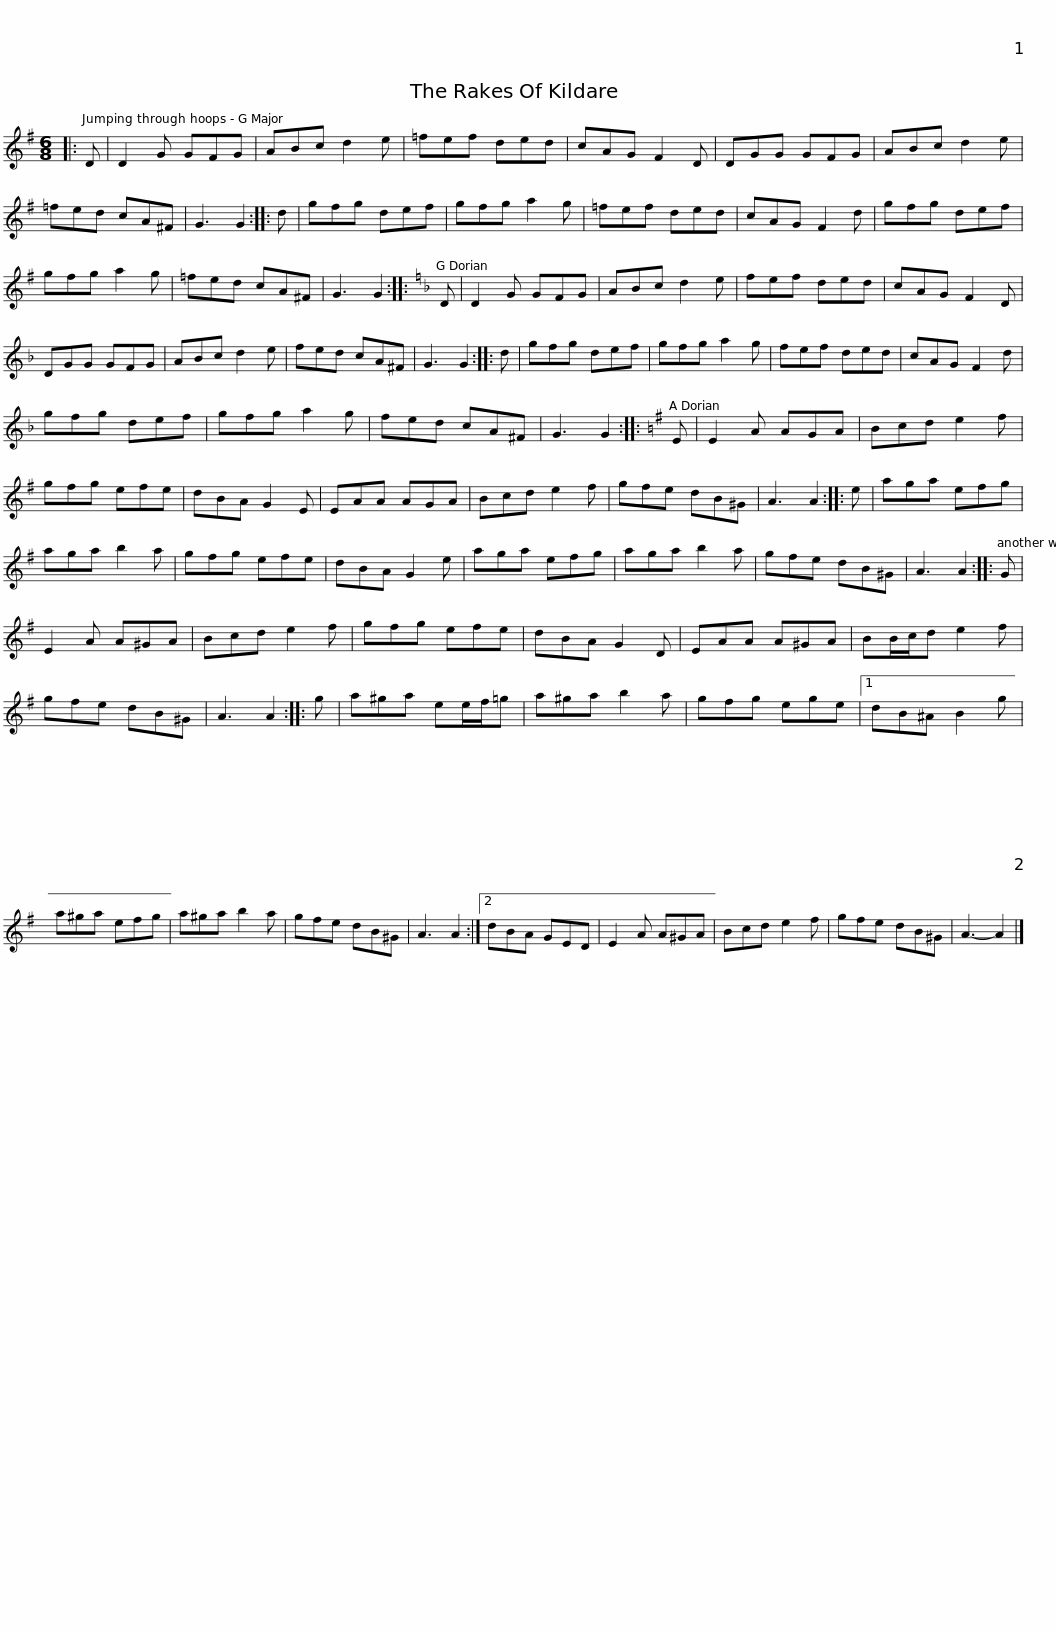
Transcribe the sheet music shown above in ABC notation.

X:1
L:1/8
M:6/8
I:linebreak $
K:G
V:1 treble
V:1
|: D | D2 G GFG | ABc d2 e | =fef ded | cAG F2 D | %5
 DGG GFG | ABc d2 e | =fed cA^F |$ G3 G2 :: d | %10
 gfg def | gfg a2 g | =fef ded | cAG F2 d | gfg def | %15
 gfg a2 g |$ =fed cA^F | G3 G2 ::[K:F] D | D2 G GFG | %20
 ABc d2 e | fef ded | cAG F2 D | DGG GFG |$ ABc d2 e | %25
 fed cA^F | G3 G2 :: d | gfg def | gfg a2 g | %30
 fef ded | cAG F2 d | gfg def |$ gfg a2 g | fed cA^F | %35
 G3 G2 ::[K:G] E | E2 A AGA | Bcd e2 f | gfg efe | %40
 dBA G2 E |$ EAA AGA | Bcd e2 f | gfe dB^G | A3 A2 :: %45
 e | aga efg | aga b2 a | gfg efe |$ dBA G2 e | %50
 aga efg | aga b2 a | gfe dB^G | A3 A2 :: G | %55
 E2 A A^GA | Bcd e2 f |$ gfg efe | dBA G2 D | EAA A^GA | %60
 BB/c/d e2 f | gfe dB^G | A3 A2 :: g | a^ga ee/f/=g |$ %65
 a^ga b2 a | gfg ege |1 dB^A B2 g | a^ga efg | a^ga b2 a | %70
 gfe dB^G | A3 A2 :|2$ dBA GED | E2 A A^GA | Bcd e2 f | %75
 gfe dB^G | A3- A2 |] %77
